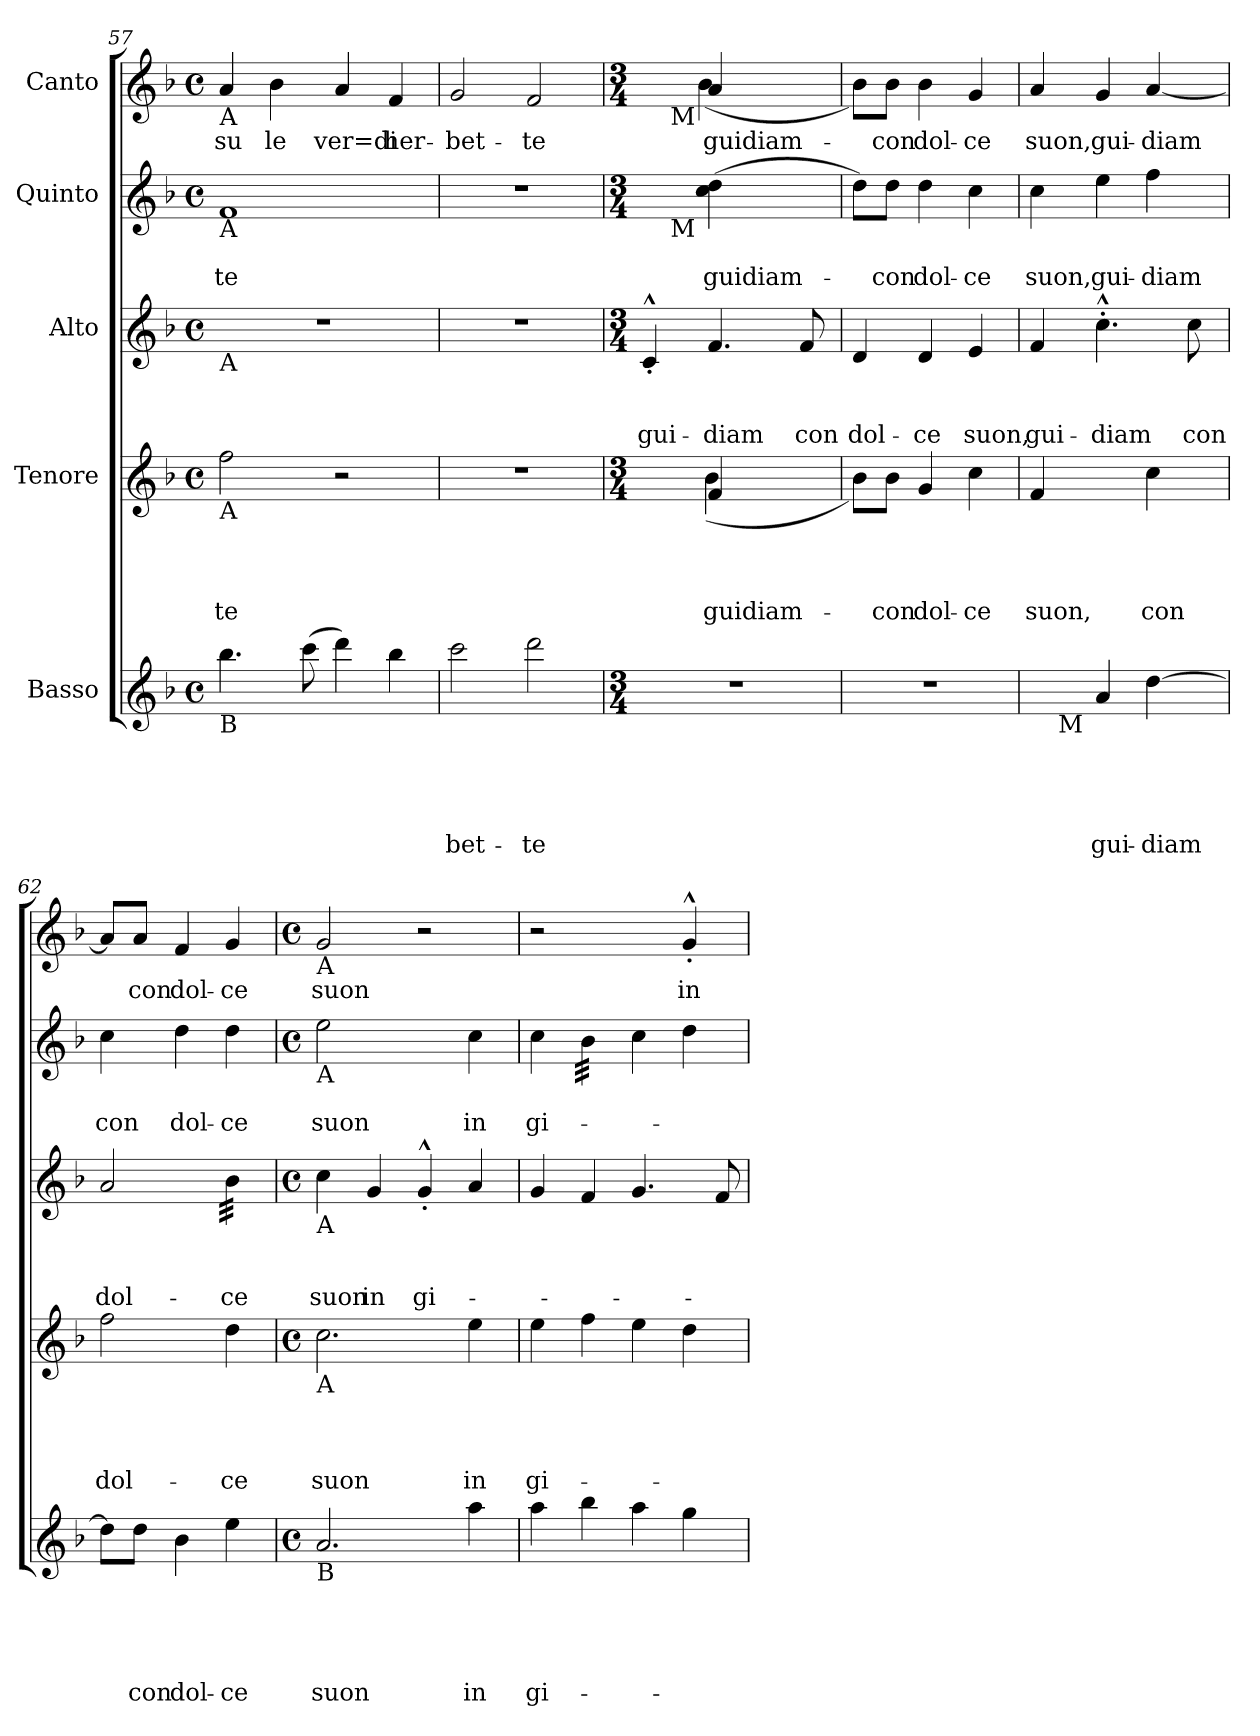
**kern	**text	**text	**text	**text	**text	**kern	**text	**text	**text	**text	**kern	**text	**text	**text	**kern	**text	**text	**kern	**text
*part5	*part5	*part5	*part5	*part5	*part5	*part4	*part4	*part4	*part4	*part4	*part3	*part3	*part3	*part3	*part2	*part2	*part2	*part1	*part1
*staff5	*staff5	*staff5	*staff5	*staff5	*staff5	*staff4	*staff4	*staff4	*staff4	*staff4	*staff3	*staff3	*staff3	*staff3	*staff2	*staff2	*staff2	*staff1	*staff1
*I"Basso	*	*	*	*	*	*I"Tenore	*	*	*	*	*I"Alto	*	*	*	*I"Quinto	*	*	*I"Canto	*
!!LO:LB:g=z
*clefG2	*	*	*	*	*	*clefG2	*	*	*	*	*clefG2	*	*	*	*clefG2	*	*	*clefG2	*
*k[b-]	*	*	*	*	*	*k[b-]	*	*	*	*	*k[b-]	*	*	*	*k[b-]	*	*	*k[b-]	*
*F:	*	*	*	*	*	*F:	*	*	*	*	*F:	*	*	*	*F:	*	*	*F:	*
*M4/4	*	*	*	*	*	*M4/4	*	*	*	*	*M4/4	*	*	*	*M4/4	*	*	*M4/4	*
*met(c)	*	*	*	*	*	*met(c)	*	*	*	*	*met(c)	*	*	*	*met(c)	*	*	*met(c)	*
=57	=57	=57	=57	=57	=57	=57	=57	=57	=57	=57	=57	=57	=57	=57	=57	=57	=57	=57	=57
!	!	!	!	!	!	!	!	!	!	!	!	!	!	!	!	!	!	!LO:TX:b:t=A	!
!	!	!	!	!	!	!	!	!	!	!	!	!	!	!	!LO:TX:b:t=A	!	!	!	!
!	!	!	!	!	!	!	!	!	!	!	!LO:TX:b:t=A	!	!	!	!	!	!	!	!
!	!	!	!	!	!	!LO:TX:b:t=A	!	!	!	!	!	!	!	!	!	!	!	!	!
!LO:TX:b:t=B	!	!	!	!	!	!	!	!	!	!	!	!	!	!	!	!	!	!	!
!	!	!	!	!	!	!	!	!	!	!LO:LY:b:rj	!	!	!	!	!	!	!LO:LY:b:rj	!	!LO:LY:b
4.bb-\	.	.	.	.	.	2ff\	.	.	.	-te	1r	.	.	.	1f	.	-te	4a/	su
!	!	!	!	!	!	!	!	!	!	!	!	!	!	!	!	!	!	!	!LO:LY:b
.	.	.	.	.	.	.	.	.	.	.	.	.	.	.	.	.	.	4b-\	le
(>8ccc\	.	.	.	.	.	.	.	.	.	.	.	.	.	.	.	.	.	.	.
!	!	!	!	!	!	!	!	!	!	!	!	!	!	!	!	!	!	!	!LO:LY:b
4ddd\)	.	.	.	.	.	2r	.	.	.	.	.	.	.	.	.	.	.	4a/	ver=di
!	!	!	!	!	!	!	!	!	!	!	!	!	!	!	!	!	!	!	!LO:LY:b
4bb-\	.	.	.	.	.	.	.	.	.	.	.	.	.	.	.	.	.	4f/	her-
=58	=58	=58	=58	=58	=58	=58	=58	=58	=58	=58	=58	=58	=58	=58	=58	=58	=58	=58	=58
!	!	!	!	!	!LO:LY:b	!	!	!	!	!	!	!	!	!	!	!	!	!	!LO:LY:b
2ccc\	.	.	.	.	bet-	1r	.	.	.	.	1r	.	.	.	1r	.	.	2g/	-bet-
!	!	!	!	!	!LO:LY:b	!	!	!	!	!	!	!	!	!	!	!	!	!	!LO:LY:b
2ddd\	.	.	.	.	-te	.	.	.	.	.	.	.	.	.	.	.	.	2f/	-te
=59	=59	=59	=59	=59	=59	=59	=59	=59	=59	=59	=59	=59	=59	=59	=59	=59	=59	=59	=59
*M3/4	*	*	*	*	*	*M3/4	*	*	*	*	*M3/4	*	*	*	*M3/4	*	*	*M3/4	*
*	*	*	*	*	*	*^	*	*	*	*	*	*	*	*	*	*	*	*	*
!	!	!	!	!	!	!	!	!	!	!	!	!	!	!	!LO:LY:b	!	!	!	!	!
*	*	*	*	*	*	*	*	*	*	*	*	*	*	*	*	*^	*	*	*^	*
*	*	*	*	*	*	*	*	*	*	*	*	*	*	*	*	*	*	*	*	*	*^	*
2.r	.	.	.	.	.	4ryy	4ryy	.	.	.	.	4c^^<'</	.	.	gui-	4ryy	16.ryy	.	.	4ryy	4ryy	16.ryy	.
!	!	!	!	!	!	!	!	!	!	!	!	!	!	!	!	!	!	!	!	!	!	!LO:TX:b:t=M	!
!	!	!	!	!	!	!	!	!	!	!	!	!	!	!	!	!	!LO:TX:b:t=M	!	!	!	!	!	!
.	.	.	.	.	.	.	.	.	.	.	.	.	.	.	.	.	2ryy	.	.	.	.	2ryy	.
!	!	!	!	!	!	!	!	!	!	!	!LO:LY:b:rj	!	!	!	!LO:LY:b	!	!	!	!LO:LY:b:rj	!	!	!	!LO:LY:b
.	.	.	.	.	.	4f/	(>4b-\	.	.	.	guidiam-	4.f/	.	.	-diam	(>4cc\ 4dd\	.	.	guidiam-	4a/	(>4b-\	.	guidiam-
.	.	.	.	.	.	4ryy	4ryy	.	.	.	.	.	.	.	.	4ryy	.	.	.	4ryy	4ryy	.	.
.	.	.	.	.	.	.	.	.	.	.	.	.	.	.	.	.	8ryy	.	.	.	.	8ryy	.
!	!	!	!	!	!	!	!	!	!	!	!	!	!	!	!LO:LY:b	!	!	!	!	!	!	!	!
.	.	.	.	.	.	.	.	.	.	.	.	8f/	.	.	con	.	.	.	.	.	.	.	.
.	.	.	.	.	.	.	.	.	.	.	.	.	.	.	.	.	32ryy	.	.	.	.	32ryy	.
=60	=60	=60	=60	=60	=60	=60	=60	=60	=60	=60	=60	=60	=60	=60	=60	=60	=60	=60	=60	=60	=60	=60	=60
!	!	!	!	!	!	!	!	!	!	!	!	!	!	!	!LO:LY:b	!	!	!	!	!	!	!	!
*	*	*	*	*	*	*	*	*	*	*	*	*	*	*	*	*v	*v	*	*	*	*	*	*
*	*	*	*	*	*	*v	*v	*	*	*	*	*	*	*	*	*	*	*	*v	*v	*v	*
2.r	.	.	.	.	.	8b-\L)	.	.	.	.	4d/	.	.	dol-	8dd\L)	.	.	8b-\L)	.
!	!	!	!	!	!	!	!	!	!	!LO:LY:b:rj	!	!	!	!	!	!	!LO:LY:b:rj	!	!LO:LY:b
.	.	.	.	.	.	8b-\J	.	.	.	-con	.	.	.	.	8dd\J	.	-con	8b-\J	-con
!	!	!	!	!	!	!	!	!	!	!LO:LY:b:rj	!	!	!	!LO:LY:b	!	!	!LO:LY:b:rj	!	!LO:LY:b
.	.	.	.	.	.	4g/	.	.	.	dol-	4d/	.	.	-ce	4dd\	.	dol-	4b-\	dol-
!	!	!	!	!	!	!	!	!	!	!LO:LY:b:rj	!	!	!	!LO:LY:b	!	!	!LO:LY:b:rj	!	!LO:LY:b
.	.	.	.	.	.	4cc\	.	.	.	-ce	4e/	.	.	suon,	4cc\	.	-ce	4g/	-ce
=61	=61	=61	=61	=61	=61	=61	=61	=61	=61	=61	=61	=61	=61	=61	=61	=61	=61	=61	=61
!	!	!	!	!	!	!	!	!	!	!LO:LY:b:rj	!	!	!	!LO:LY:b	!	!	!LO:LY:b:rj	!	!LO:LY:b
*^	*	*	*	*	*	*	*	*	*	*	*	*	*	*	*	*	*	*	*
4ryy	16.ryy	.	.	.	.	.	4f/	.	.	.	suon,	4f/	.	.	gui-	4cc\	.	suon,	4a/	suon,
!	!LO:TX:b:t=M	!	!	!	!	!	!	!	!	!	!	!	!	!	!	!	!	!	!	!
.	2ryy	.	.	.	.	.	.	.	.	.	.	.	.	.	.	.	.	.	.	.
!	!	!	!	!	!	!LO:LY:b	!	!	!	!	!	!	!	!	!LO:LY:b	!	!	!LO:LY:b:rj	!	!LO:LY:b
4a/	.	.	.	.	.	gui-	4ryy	.	.	.	.	4.cc^^>'>\	.	.	-diam	4ee\	.	gui-	4g/	gui-
!	!	!	!	!	!	!LO:LY:b	!	!	!	!	!LO:LY:b:rj	!	!	!	!	!	!	!LO:LY:b:rj	!	!LO:LY:b
[>4dd\	.	.	.	.	.	-diam	4cc\	.	.	.	con	.	.	.	.	4ff\	.	-diam	[<4a/	-diam
.	8ryy	.	.	.	.	.	.	.	.	.	.	.	.	.	.	.	.	.	.	.
!	!	!	!	!	!	!	!	!	!	!	!	!	!	!	!LO:LY:b	!	!	!	!	!
.	.	.	.	.	.	.	.	.	.	.	.	8cc\	.	.	con	.	.	.	.	.
.	32ryy	.	.	.	.	.	.	.	.	.	.	.	.	.	.	.	.	.	.	.
=62	=62	=62	=62	=62	=62	=62	=62	=62	=62	=62	=62	=62	=62	=62	=62	=62	=62	=62	=62	=62
!	!	!	!	!	!	!	!	!	!	!	!LO:LY:b:rj	!	!	!	!LO:LY:b	!	!	!LO:LY:b:rj	!	!
*v	*v	*	*	*	*	*	*	*	*	*	*	*	*	*	*	*	*	*	*	*
8dd\L]	.	.	.	.	.	2ff\	.	.	.	dol-	2a/	.	.	dol-	4cc\	.	con	8a/L]	.
!	!	!	!	!	!LO:LY:b	!	!	!	!	!	!	!	!	!	!	!	!	!	!LO:LY:b
8dd\J	.	.	.	.	con	.	.	.	.	.	.	.	.	.	.	.	.	8a/J	con
!	!	!	!	!	!LO:LY:b	!	!	!	!	!	!	!	!	!	!	!	!LO:LY:b:rj	!	!LO:LY:b
4b-\	.	.	.	.	dol-	.	.	.	.	.	.	.	.	.	4dd\	.	dol-	4f/	dol-
!	!	!	!	!	!LO:LY:b	!	!	!	!	!LO:LY:b:rj	!	!	!	!LO:LY:b	!	!	!LO:LY:b:rj	!	!LO:LY:b
*	*	*	*	*	*	*	*	*	*	*	*tremolo	*	*	*	*	*	*	*	*
4ee\	.	.	.	.	-ce	4dd\	.	.	.	-ce	32b-\LLL	.	.	-ce	4dd\	.	-ce	4g/	-ce
.	.	.	.	.	.	.	.	.	.	.	32b-\	.	.	.	.	.	.	.	.
.	.	.	.	.	.	.	.	.	.	.	32b-\	.	.	.	.	.	.	.	.
.	.	.	.	.	.	.	.	.	.	.	32b-\	.	.	.	.	.	.	.	.
.	.	.	.	.	.	.	.	.	.	.	32b-\	.	.	.	.	.	.	.	.
.	.	.	.	.	.	.	.	.	.	.	32b-\	.	.	.	.	.	.	.	.
.	.	.	.	.	.	.	.	.	.	.	32b-\	.	.	.	.	.	.	.	.
.	.	.	.	.	.	.	.	.	.	.	32b-\JJJ	.	.	.	.	.	.	.	.
*	*	*	*	*	*	*	*	*	*	*	*Xtremolo	*	*	*	*	*	*	*	*
!!LO:PB:g=z
=63	=63	=63	=63	=63	=63	=63	=63	=63	=63	=63	=63	=63	=63	=63	=63	=63	=63	=63	=63
*M4/4	*	*	*	*	*	*M4/4	*	*	*	*	*M4/4	*	*	*	*M4/4	*	*	*M4/4	*
*met(c)	*	*	*	*	*	*met(c)	*	*	*	*	*met(c)	*	*	*	*met(c)	*	*	*met(c)	*
!	!	!	!	!	!	!	!	!	!	!	!	!	!	!	!	!	!	!LO:TX:b:t=A	!
!	!	!	!	!	!	!	!	!	!	!	!	!	!	!	!LO:TX:b:t=A	!	!	!	!
!	!	!	!	!	!	!	!	!	!	!	!LO:TX:b:t=A	!	!	!	!	!	!	!	!
!	!	!	!	!	!	!LO:TX:b:t=A	!	!	!	!	!	!	!	!	!	!	!	!	!
!LO:TX:b:t=B	!	!	!	!	!	!	!	!	!	!	!	!	!	!	!	!	!	!	!
!	!	!	!	!	!LO:LY:b	!	!	!	!	!LO:LY:b:rj	!	!	!	!LO:LY:b	!	!	!LO:LY:b:rj	!	!LO:LY:b
2.a/	.	.	.	.	suon	2.cc\	.	.	.	suon	4cc\	.	.	suon	2ee\	.	suon	2g/	suon
!	!	!	!	!	!	!	!	!	!	!	!	!	!	!LO:LY:b	!	!	!	!	!
.	.	.	.	.	.	.	.	.	.	.	4g/	.	.	in	.	.	.	.	.
!	!	!	!	!	!	!	!	!	!	!	!	!	!	!LO:LY:b	!	!	!	!	!
.	.	.	.	.	.	.	.	.	.	.	4g^^<'</	.	.	gi-	4ryy	.	.	2r	.
!	!	!	!	!	!LO:LY:b	!	!	!	!	!LO:LY:b:rj	!	!	!	!	!	!	!LO:LY:b:rj	!	!
4aa\	.	.	.	.	in	4ee\	.	.	.	in	4a/	.	.	.	4cc\	.	in	.	.
=64	=64	=64	=64	=64	=64	=64	=64	=64	=64	=64	=64	=64	=64	=64	=64	=64	=64	=64	=64
!	!	!	!	!	!LO:LY:b	!	!	!	!	!LO:LY:b:rj	!	!	!	!	!	!	!LO:LY:b:rj	!	!
4aa\	.	.	.	.	gi-	4ee\	.	.	.	gi-	4g/	.	.	.	4cc\	.	gi-	2r	.
*	*	*	*	*	*	*	*	*	*	*	*	*	*	*	*tremolo	*	*	*	*
4bb-\	.	.	.	.	.	4ff\	.	.	.	.	4f/	.	.	.	32b-\LLL	.	.	.	.
.	.	.	.	.	.	.	.	.	.	.	.	.	.	.	32b-\	.	.	.	.
.	.	.	.	.	.	.	.	.	.	.	.	.	.	.	32b-\	.	.	.	.
.	.	.	.	.	.	.	.	.	.	.	.	.	.	.	32b-\	.	.	.	.
.	.	.	.	.	.	.	.	.	.	.	.	.	.	.	32b-\	.	.	.	.
.	.	.	.	.	.	.	.	.	.	.	.	.	.	.	32b-\	.	.	.	.
.	.	.	.	.	.	.	.	.	.	.	.	.	.	.	32b-\	.	.	.	.
.	.	.	.	.	.	.	.	.	.	.	.	.	.	.	32b-\JJJ	.	.	.	.
*	*	*	*	*	*	*	*	*	*	*	*	*	*	*	*Xtremolo	*	*	*	*
4aa\	.	.	.	.	.	4ee\	.	.	.	.	4.g/	.	.	.	4cc\	.	.	4ryy	.
!	!	!	!	!	!	!	!	!	!	!	!	!	!	!	!	!	!	!	!LO:LY:b
4gg\	.	.	.	.	.	4dd\	.	.	.	.	.	.	.	.	4dd\	.	.	4g^^<'</	in
.	.	.	.	.	.	.	.	.	.	.	8f/	.	.	.	.	.	.	.	.
=	=	=	=	=	=	=	=	=	=	=	=	=	=	=	=	=	=	=	=
*-	*-	*-	*-	*-	*-	*-	*-	*-	*-	*-	*-	*-	*-	*-	*-	*-	*-	*-	*-
